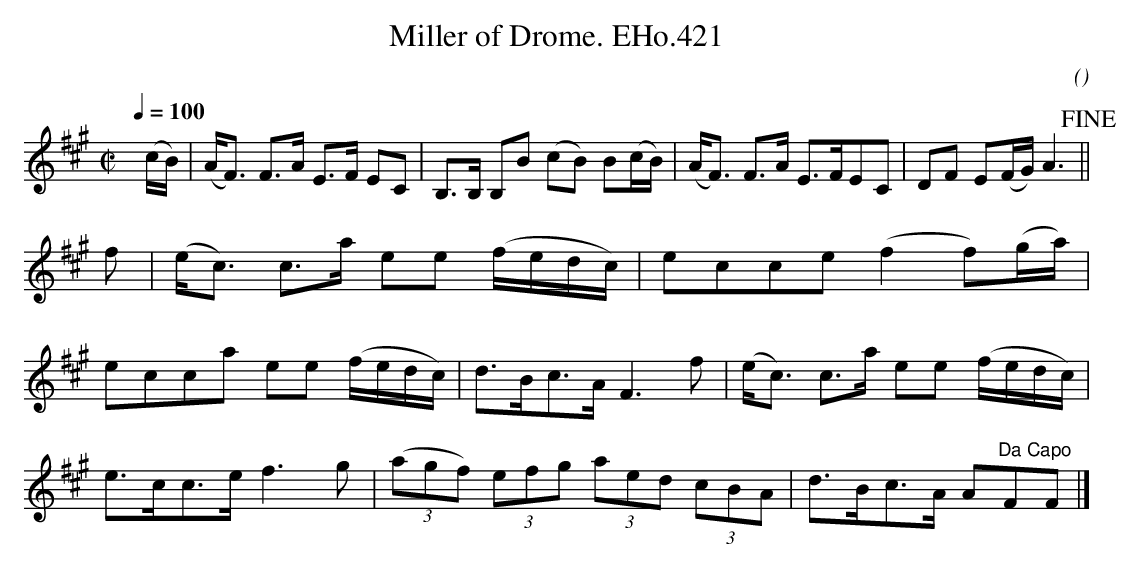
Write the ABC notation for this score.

X:1
T:Miller of Drome. EHo.421
M:C|
L:1/8
Q:1/4=100
C:
O:
K:A
y(c/B/) | (A<F) F>A E>F EC | B,>B, B,B (cB) B(c/B/) | (A<F) F>A E>FEC | DF E(F/G/) A3 !fine!||
f | (e<c) c>a ee (f/e/d/c/) | ecce (f2f)(g/a/) |
ecca ee (f/e/d/c/) | d>Bc>A F3f | (e<c) c>a ee (f/e/d/c/) |
e>cc>e f3g | (3(agf) (3efg (3aed (3cBA | d>Bc>A A"^Da Capo"FF |]
